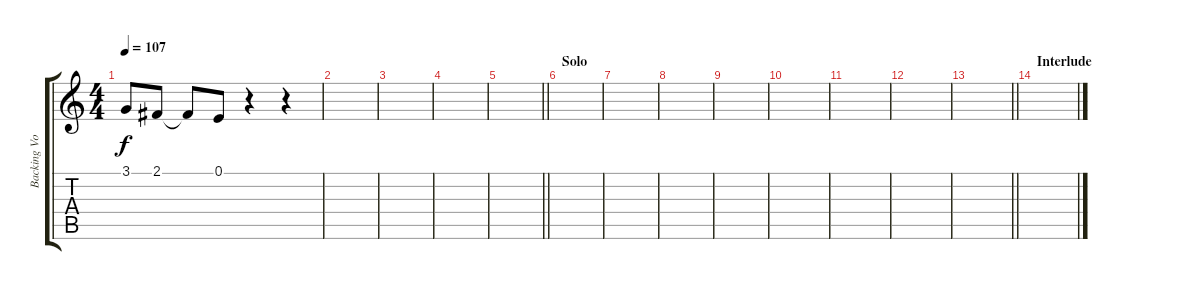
\track ("Backing Vocals" "Backing Vo") {instrument lead6voice}
\staff {score tabs}
\tuning (E4 B3 G3 D3 A2 E2) {hide}
\ts (4 4)
\tempo 107
\clef g2
\ks c
3.1{t}.8{dy f} 2.1.8 2.1{t}.8 0.1.8 r.4 r.4 |
|
|
|
\barLineRight lightlight
|
\section ("" "Solo")
|
|
|
|
|
|
|
\barLineRight lightlight
|
\section ("" "Interlude")
